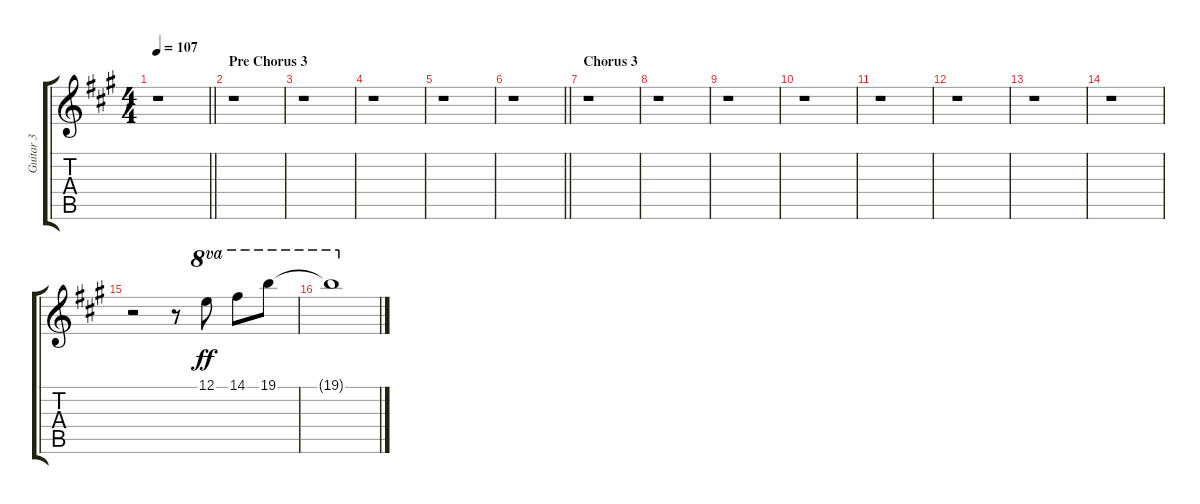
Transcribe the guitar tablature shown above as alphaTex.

\track ("Guitar 3" "Guitar 3") {instrument distortionguitar}
\staff {score tabs}
\tuning (E4 B3 G3 D3 A2 E2) {hide}
\ts (4 4)
\tempo 107
\clef g2
\barLineRight lightlight
\ks a
r.1{dy ff} |
\section ("" "Pre Chorus 3")
r.1 |
r.1 |
r.1 |
r.1 |
\barLineRight lightlight
r.1 |
\section ("" "Chorus 3")
r.1 |
r.1 |
r.1 |
r.1 |
r.1 |
r.1 |
r.1 |
r.1 |
r.2 r.8 12.1.8{ot 8va} 14.1.8{ot 8va beam merge} 19.1.8{ot 8va} |
19.1{t}.1{ot 8va}
